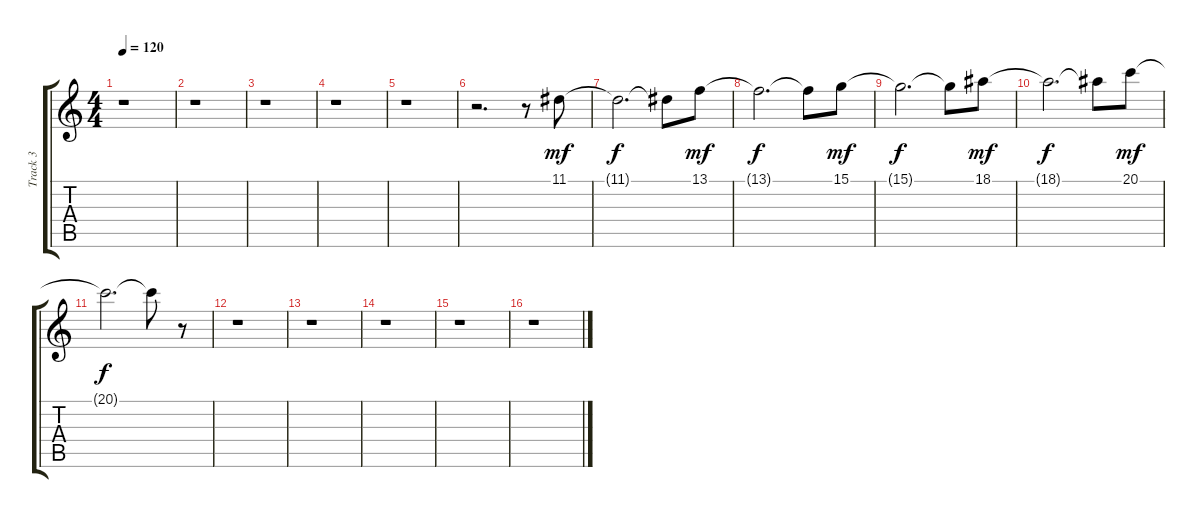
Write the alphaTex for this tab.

\track ("Track 3" "Track 3") {instrument tubularbells}
\staff {score tabs}
\tuning (E4 B3 G3 D3 A2 E2) {hide}
\ts (4 4)
\tempo 120
\clef g2
\ks c
r.1{dy f} |
r.1 |
r.1 |
r.1 |
r.1 |
r.2{d} r.8 11.1.8{dy mf} |
11.1{t}.2{d dy f} 11.1{t}.8 13.1.8{dy mf} |
13.1{t}.2{d dy f} 13.1{t}.8 15.1.8{dy mf} |
15.1{t}.2{d dy f} 15.1{t}.8 18.1.8{dy mf} |
18.1{t}.2{d dy f} 18.1{t}.8 20.1.8{dy mf} |
20.1{t}.2{d dy f} 20.1{t}.8 r.8 |
r.1 |
r.1 |
r.1 |
r.1 |
r.1
